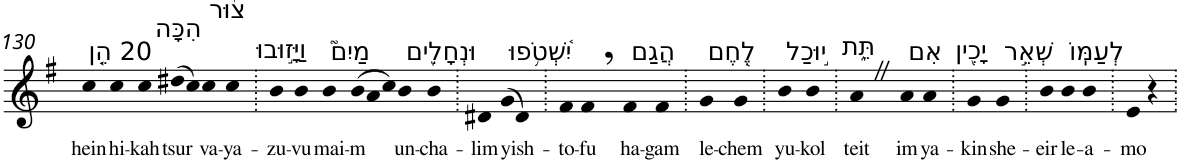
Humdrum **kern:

**kern	**text
*part1	*part1
*staff1	*staff1
*I"Piano	*
*I'Pno	*
!!LO:PB:g=z
*clefG2	*
*k[f#]	*
*G:	*
=130	=130
!LO:TX:a:t=20 הֵ֤ן	!
!	!LO:LY:b
4cc	hein
!LO:TX:a:t=הִכָּה	!
!	!LO:LY:b
4cc	hi-
!	!LO:LY:b
4cc	-kah
!LO:TX:a:t=צ֨וּר	!
!	!LO:LY:b
(>8dd#X	tsur
8cc)	.
!LO:TX:a:t=וַיָּז֣וּבוּ	!
!	!LO:LY:b
4cc	va-
!	!LO:LY:b
4cc	-ya-
=131.	=131.
!	!LO:LY:b
4b	-zu-
!	!LO:LY:b
4b	-vu
!LO:TX:a:t=מַיִם֮	!
!	!LO:LY:b
4b	mai-
*Xtuplet	*
!	!LO:LY:b
(>12b	-m
12a	.
12cc)	.
!LO:TX:a:t=וּנְחָלִ֪ים	!
!	!LO:LY:b
4b	un-
!	!LO:LY:b
4b	-cha-
=132.	=132.
!	!LO:LY:b
4d#X	-lim
!LO:TX:a:t=יִ֫שְׁטֹ֥פוּ	!
!	!LO:LY:b
(>8g	yish-
8d#)	.
=133.	=133.
!	!LO:LY:b
4f#	-to-
!	!LO:LY:b
4f#,	-fu
!LO:TX:a:t=הֲגַם	!
!	!LO:LY:b
4f#	ha-
!	!LO:LY:b
4f#	-gam
=134.	=134.
!LO:TX:a:t=לֶ֭חֶם	!
!	!LO:LY:b
4g	le-
!	!LO:LY:b
4g	-chem
=135.	=135.
!LO:TX:a:t=י֣וּכַל	!
!	!LO:LY:b
4b	yu-
!	!LO:LY:b
4b	-kol
=136.	=136.
!LO:TX:a:t=תֵּ֑ת	!
!	!LO:LY:b
4aZ	teit
!LO:TX:a:t=אִם	!
!	!LO:LY:b
4a	im
!LO:TX:a:t=יָכִ֖ין	!
!	!LO:LY:b
4a	ya-
=137.	=137.
!	!LO:LY:b
4g	-kin
!LO:TX:a:t=שְׁאֵ֣ר	!
!	!LO:LY:b
4g	she-
=138.	=138.
!	!LO:LY:b
4b	-eir
!LO:TX:a:t=לְעַמּֽוֹ	!
!	!LO:LY:b
4b	le-
!	!LO:LY:b
4b	-a-
=139.	=139.
!	!LO:LY:b
4e	-mo
4r	.
=.	=.
*-	*-
